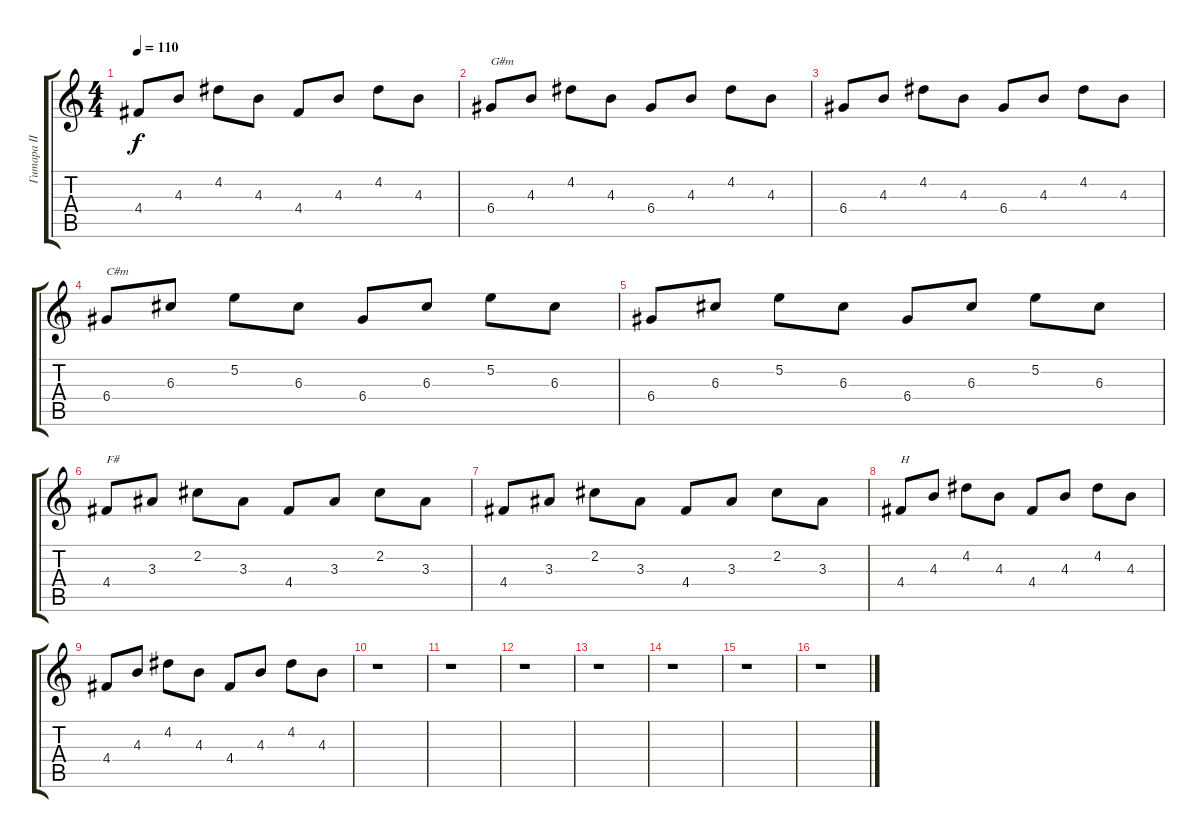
\track ("Гитара II" "Гитара II") {instrument acousticguitarnylon}
\staff {score tabs}
\tuning (E4 B3 G3 D3 A2 E2) {hide}
\ts (4 4)
\tempo 110
\clef g2
\ks c
4.4.8{dy f} 4.3.8 4.2.8 4.3.8 4.4.8 4.3.8 4.2.8 4.3.8 |
6.4.8{txt "G#m"} 4.3.8 4.2.8 4.3.8 6.4.8 4.3.8 4.2.8 4.3.8 |
6.4.8 4.3.8 4.2.8 4.3.8 6.4.8 4.3.8 4.2.8 4.3.8 |
6.4.8{txt "C#m"} 6.3.8 5.2.8 6.3.8 6.4.8 6.3.8 5.2.8 6.3.8 |
6.4.8 6.3.8 5.2.8 6.3.8 6.4.8 6.3.8 5.2.8 6.3.8 |
4.4.8{txt "F#"} 3.3.8 2.2.8 3.3.8 4.4.8 3.3.8 2.2.8 3.3.8 |
4.4.8 3.3.8 2.2.8 3.3.8 4.4.8 3.3.8 2.2.8 3.3.8 |
4.4.8{txt "H"} 4.3.8 4.2.8 4.3.8 4.4.8 4.3.8 4.2.8 4.3.8 |
4.4.8 4.3.8 4.2.8 4.3.8 4.4.8 4.3.8 4.2.8 4.3.8 |
r.1 |
r.1 |
r.1 |
r.1 |
r.1 |
r.1 |
r.1
